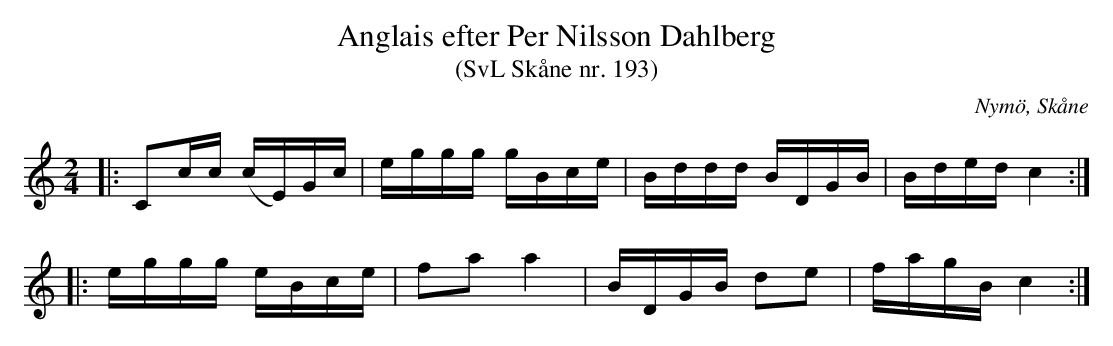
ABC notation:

X:1
T:Anglais efter Per Nilsson Dahlberg
T:(SvL Skåne nr. 193)
O:Nymö, Skåne
M:2/4
L:1/16
K:C
|: C2cc (cE)Gc | eggg gBce | Bddd BDGB | Bded c4 :|
|: eggg eBce | f2a2 a4 | BDGB d2e2 | fagB c4 :|
